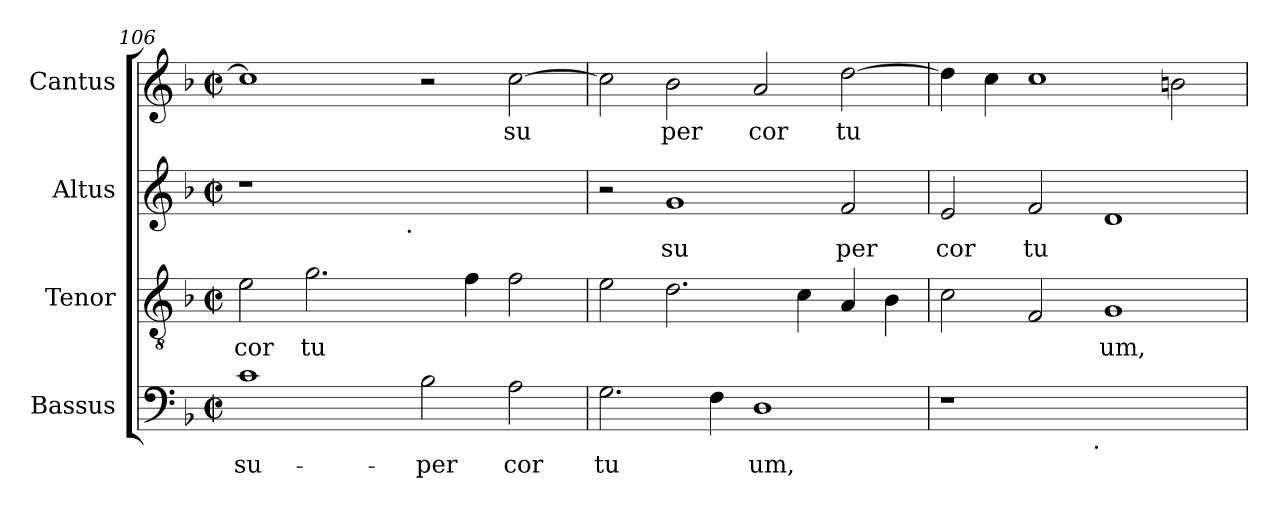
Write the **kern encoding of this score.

**kern	**text	**kern	**text	**kern	**text	**kern	**text
*part4	*part4	*part3	*part3	*part2	*part2	*part1	*part1
*staff4	*staff4	*staff3	*staff3	*staff2	*staff2	*staff1	*staff1
*I"Bassus	*	*I"Tenor	*	*I"Altus	*	*I"Cantus	*
!!LO:LB:g=z
*clefF4	*	*clefGv2	*	*clefG2	*	*clefG2	*
*k[b-]	*	*k[b-]	*	*k[b-]	*	*k[b-]	*
*F:	*	*F:	*	*F:	*	*F:	*
*M2/2	*	*M2/2	*	*M2/2	*	*M2/2	*
*met(c|)	*	*met(c|)	*	*met(c|)	*	*met(c|)	*
=106	=106	=106	=106	=106	=106	=106	=106
!	!LO:LY:b:cj	!	!LO:LY:b:cj	!	!	!	!LO:LY:b:cj
*	*	*	*	*^	*	*	*
1c	su-	2e\	cor	1r	2ryy	.	1cc]	.
!	!	!	!LO:LY:b:cj	!	!	!	!	!
.	.	2.g\	tu	.	4ryy	.	.	.
.	.	.	.	.	8ryy	.	.	.
.	.	.	.	.	16ryy	.	.	.
.	.	.	.	.	64ryy	.	.	.
!	!	!	!	!	!LO:TX:b:t=.	!	!	!
.	.	.	.	.	1ryy	.	.	.
!	!LO:LY:b:cj	!	!	!	!	!	!	!
2B-\	-per	.	.	1ryy	.	.	2r	.
!	!	!	!LO:LY:b:cj	!	!	!	!	!
.	.	4f\	.	.	.	.	.	.
!	!LO:LY:b:cj	!	!LO:LY:b:cj	!	!	!	!	!LO:LY:b:cj
2A\	cor	2f\	.	.	.	.	[>2cc\	su
.	.	.	.	.	32.ryy	.	.	.
=107	=107	=107	=107	=107	=107	=107	=107	=107
!	!LO:LY:b:cj	!	!LO:LY:b:cj	!	!	!	!	!LO:LY:b:cj
*	*	*	*	*v	*v	*	*	*
2.G\	tu-	2e\	.	2r	.	2cc\]	.
!	!	!	!LO:LY:b:cj	!	!LO:LY:b:cj	!	!LO:LY:b:cj
.	.	2.d\	.	1g	su	2b-\	per
!	!LO:LY:b:cj	!	!	!	!	!	!
4F\	--	.	.	.	.	.	.
!	!LO:LY:b:cj	!	!	!	!	!	!LO:LY:b:cj
1D	-um,	.	.	.	.	2a/	cor
!	!	!	!LO:LY:b:cj	!	!	!	!
.	.	4c\	.	.	.	.	.
!	!	!	!LO:LY:b:cj	!	!LO:LY:b:cj	!	!LO:LY:b:cj
.	.	4A/	.	2f/	per	[>2dd\	tu
!	!	!	!LO:LY:b:cj	!	!	!	!
.	.	4B-\	.	.	.	.	.
=108	=108	=108	=108	=108	=108	=108	=108
!	!	!	!LO:LY:b:cj	!	!LO:LY:b:cj	!	!LO:LY:b:cj
*^	*	*	*	*	*	*	*
1r	2ryy	.	2c\	.	2e/	cor	4dd\]	.
!	!	!	!	!	!	!	!	!LO:LY:b:cj
.	.	.	.	.	.	.	4cc\	.
!	!	!	!	!LO:LY:b:cj	!	!LO:LY:b:cj	!	!LO:LY:b:cj
.	4...ryy	.	2F/	.	2f/	tu	1cc	.
!	!LO:TX:b:t=.	!	!	!	!	!	!	!
.	1ryy	.	.	.	.	.	.	.
!	!	!	!	!LO:LY:b:cj	!	!LO:LY:b:cj	!	!
1ryy	.	.	1G	um,	1d	.	.	.
!	!	!	!	!	!	!	!	!LO:LY:b:cj
.	.	.	.	.	.	.	2b\	.
.	32ryy	.	.	.	.	.	.	.
*v	*v	*	*	*	*	*	*	*
=	=	=	=	=	=	=	=
*-	*-	*-	*-	*-	*-	*-	*-
